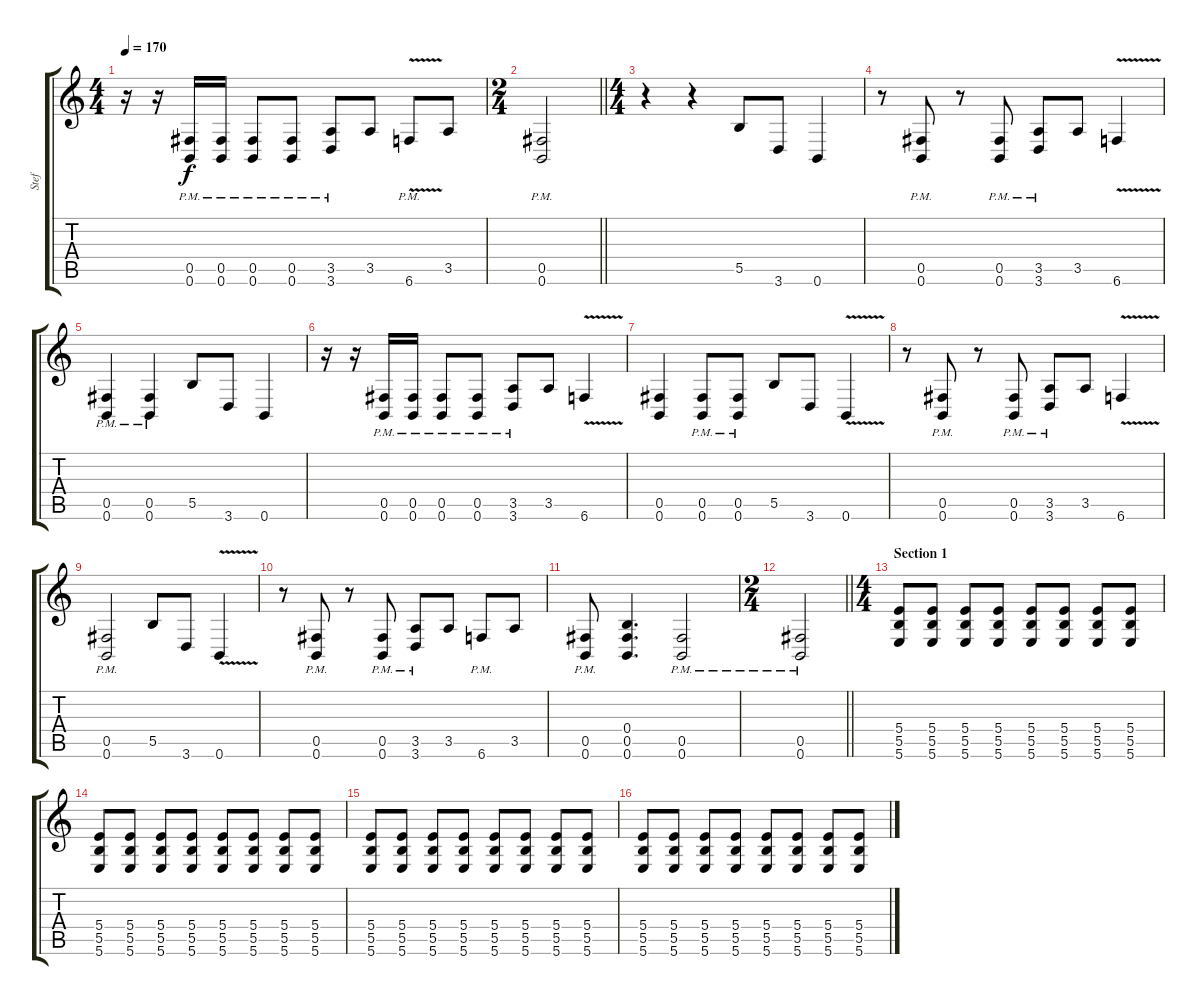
\track ("Stef" "Stef") {instrument distortionguitar}
\staff {score tabs}
\tuning (Db4 Ab3 E3 B2 Gb2 B1) {hide}
\ts (4 4)
\tempo 170
\clef g2
\ks c
r.16{dy f} r.16 (0.5{pm} 0.6{pm}).16 (0.5{pm} 0.6{pm}).16 (0.5{pm} 0.6{pm}).8 (0.5{pm} 0.6{pm}).8 (3.5{pm} 3.6{pm}).8 3.5.8 6.6{v pm}.8 3.5.8 |
\ts (2 4)
\barLineRight lightlight
(0.5{pm} 0.6{pm}).2 |
\ts (4 4)
\section ("" "")
r.4 r.4 5.5.8 3.6.8 0.6.4 |
r.8 (0.5{pm} 0.6{pm}).8 r.8 (0.5{pm} 0.6{pm}).8 (3.5{pm} 3.6{pm}).8 3.5.8 6.6{v}.4 |
(0.5{pm} 0.6{pm}).4 (0.5{pm} 0.6{pm}).4 5.5.8 3.6.8 0.6.4 |
r.16 r.16 (0.5{pm} 0.6{pm}).16 (0.5{pm} 0.6{pm}).16 (0.5{pm} 0.6{pm}).8 (0.5{pm} 0.6{pm}).8 (3.5{pm} 3.6{pm}).8 3.5.8 6.6{v}.4 |
(0.5 0.6).4 (0.5{pm} 0.6{pm}).8 (0.5{pm} 0.6{pm}).8 5.5.8 3.6.8 0.6{v}.4 |
r.8 (0.5{pm} 0.6{pm}).8 r.8 (0.5{pm} 0.6{pm}).8 (3.5{pm} 3.6{pm}).8 3.5.8 6.6{v}.4 |
(0.5{pm} 0.6{pm}).2 5.5.8 3.6.8 0.6{v}.4 |
r.8 (0.5{pm} 0.6{pm}).8 r.8 (0.5{pm} 0.6{pm}).8 (3.5{pm} 3.6{pm}).8 3.5.8 6.6{pm}.8 3.5.8 |
(0.5{pm} 0.6{pm}).8 (0.4 0.5 0.6).4{d} (0.5{pm} 0.6{pm}).2 |
\ts (2 4)
\barLineRight lightlight
(0.5{pm} 0.6{pm}).2 |
\ts (4 4)
\section ("" "Section 1")
(5.4 5.5 5.6).8 (5.4 5.5 5.6).8 (5.4 5.5 5.6).8 (5.4 5.5 5.6).8 (5.4 5.5 5.6).8 (5.4 5.5 5.6).8 (5.4 5.5 5.6).8 (5.4 5.5 5.6).8 |
(5.4 5.5 5.6).8 (5.4 5.5 5.6).8 (5.4 5.5 5.6).8 (5.4 5.5 5.6).8 (5.4 5.5 5.6).8 (5.4 5.5 5.6).8 (5.4 5.5 5.6).8 (5.4 5.5 5.6).8 |
(5.4 5.5 5.6).8 (5.4 5.5 5.6).8 (5.4 5.5 5.6).8 (5.4 5.5 5.6).8 (5.4 5.5 5.6).8 (5.4 5.5 5.6).8 (5.4 5.5 5.6).8 (5.4 5.5 5.6).8 |
(5.4 5.5 5.6).8 (5.4 5.5 5.6).8 (5.4 5.5 5.6).8 (5.4 5.5 5.6).8 (5.4 5.5 5.6).8 (5.4 5.5 5.6).8 (5.4 5.5 5.6).8 (5.4 5.5 5.6).8
